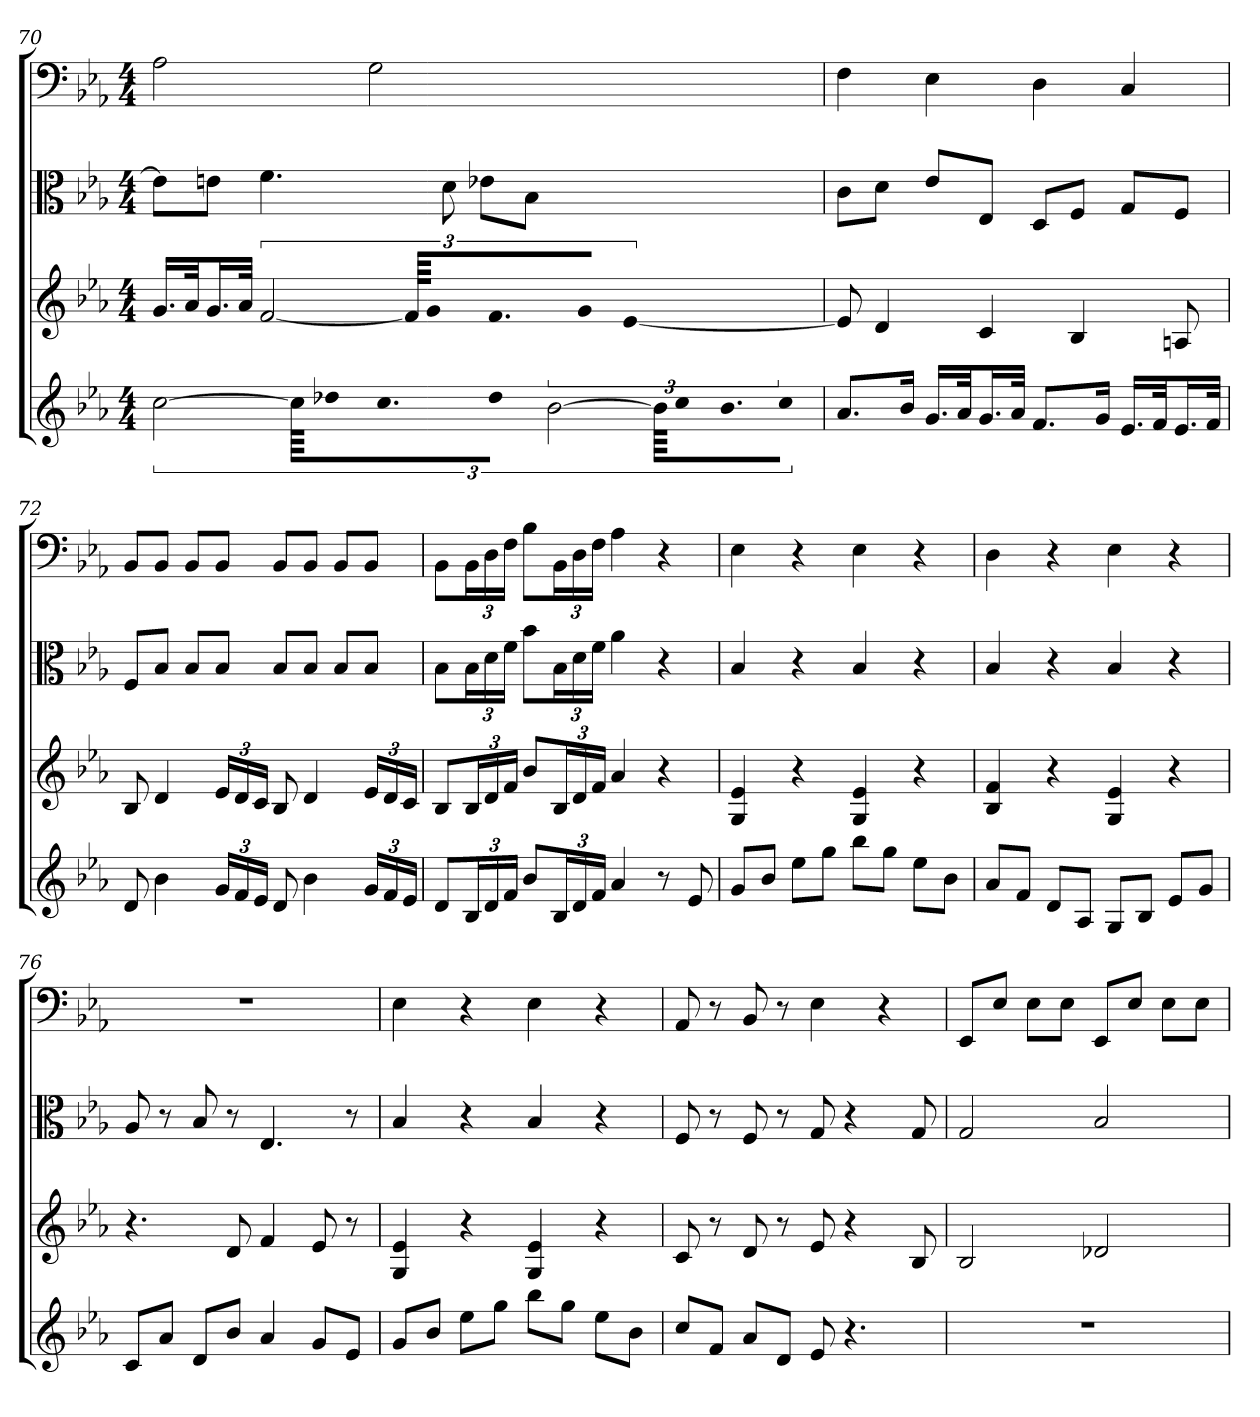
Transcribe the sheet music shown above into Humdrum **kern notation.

**kern	**kern	**kern	**kern
*part4	*part3	*part2	*part1
*staff4	*staff3	*staff2	*staff1
*	*	*clefC3	*clefF4
*k[b-e-a-]	*k[b-e-a-]	*k[b-e-a-]	*k[b-e-a-]
*E-:	*E-:	*E-:	*E-:
*M4/4	*M4/4	*M4/4	*M4/4
=70	=70	=70	=70
[3cc	16.gLL	8e-\L]	2A-
.	32a-Jk	.	.
.	16.gL	8en\J	.
.	32a-JJk	.	.
.	[3f	4.f	.
96ccKLLL]	.	.	.
32dd-XJJ	.	.	.
16.ccL	.	.	.
32dd-JJk	.	.	.
[3b-	.	.	2G
.	96fKLLL]	.	.
.	32gJJ	.	.
.	16.fL	8d	.
.	32gJJk	.	.
.	[4e-	8e-X\L	.
96b-KLLL]	.	.	.
32ccJJ	.	.	.
16.b-L	.	8B-\J	.
32ccJJk	.	.	.
=71	=71	=71	=71
8.a-L	8e-]	8c\L	4F
.	4d	8d\J	.
16b-Jk	.	.	.
16.gLL	.	8e-/L	4E-
32a-Jk	.	.	.
16.gL	4c	8E-/J	.
32a-JJk	.	.	.
8.fL	.	8D/L	4D
.	4B-	8F/J	.
16gJk	.	.	.
16.e-LL	.	8G/L	4C
32fJk	.	.	.
16.e-L	8An	8F/J	.
32fJJk	.	.	.
=72	=72	=72	=72
8d	8B-	8F/L	8BB-/L
4b-	4d	8B-/J	8BB-/J
.	.	8B-/L	8BB-/L
24gLL	24e-LL	8B-/J	8BB-/J
24f	24d	.	.
24e-JJ	24cJJ	.	.
8d	8B-	8B-/L	8BB-/L
4b-	4d	8B-/J	8BB-/J
.	.	8B-/L	8BB-/L
24gLL	24e-LL	8B-/J	8BB-/J
24f	24d	.	.
24e-JJ	24cJJ	.	.
=73	=73	=73	=73
8dL	8B-L	8B-\L	8BB-\L
24B-L	24B-L	24B-\L	24BB-\L
24d	24d	24d\	24D\
24fJJ	24fJJ	24f\JJ	24F\JJ
8b-L	8b-L	8b-\L	8B-\L
24B-L	24B-L	24B-\L	24BB-\L
24d	24d	24d\	24D\
24fJJ	24fJJ	24f\JJ	24F\JJ
4a-	4a-	4a-	4A-
8r	4r	4r	4r
8e-	.	.	.
=74	=74	=74	=74
8gL	4G 4e-	4B-	4E-
8b-J	.	.	.
8ee-L	4r	4r	4r
8ggJ	.	.	.
8bb-L	4G 4e-	4B-	4E-
8ggJ	.	.	.
8ee-L	4r	4r	4r
8b-J	.	.	.
=75	=75	=75	=75
8a-L	4B- 4f	4B-	4D
8fJ	.	.	.
8dL	4r	4r	4r
8A-J	.	.	.
8GL	4G 4e-	4B-	4E-
8B-J	.	.	.
8e-L	4r	4r	4r
8gJ	.	.	.
=76	=76	=76	=76
8cL	4.r	8A-	1r
8a-J	.	8r	.
8dL	.	8B-	.
8b-J	8d	8r	.
4a-	4f	4.E-	.
8gL	8e-	.	.
8e-J	8r	8r	.
=77	=77	=77	=77
8gL	4G 4e-	4B-	4E-
8b-J	.	.	.
8ee-L	4r	4r	4r
8ggJ	.	.	.
8bb-L	4G 4e-	4B-	4E-
8ggJ	.	.	.
8ee-L	4r	4r	4r
8b-J	.	.	.
=78	=78	=78	=78
8ccL	8c	8F	8AA-
8fJ	8r	8r	8r
8a-L	8d	8F	8BB-
8dJ	8r	8r	8r
8e-	8e-	8G	4E-
4.r	4r	4r	.
.	.	.	4r
.	8B-	8G	.
=79	=79	=79	=79
1r	2B-	2G	8EE-/L
.	.	.	8E-/J
.	.	.	8E-\L
.	.	.	8E-\J
.	2d-X	2B-	8EE-/L
.	.	.	8E-/J
.	.	.	8E-\L
.	.	.	8E-\J
=	=	=	=
*-	*-	*-	*-
